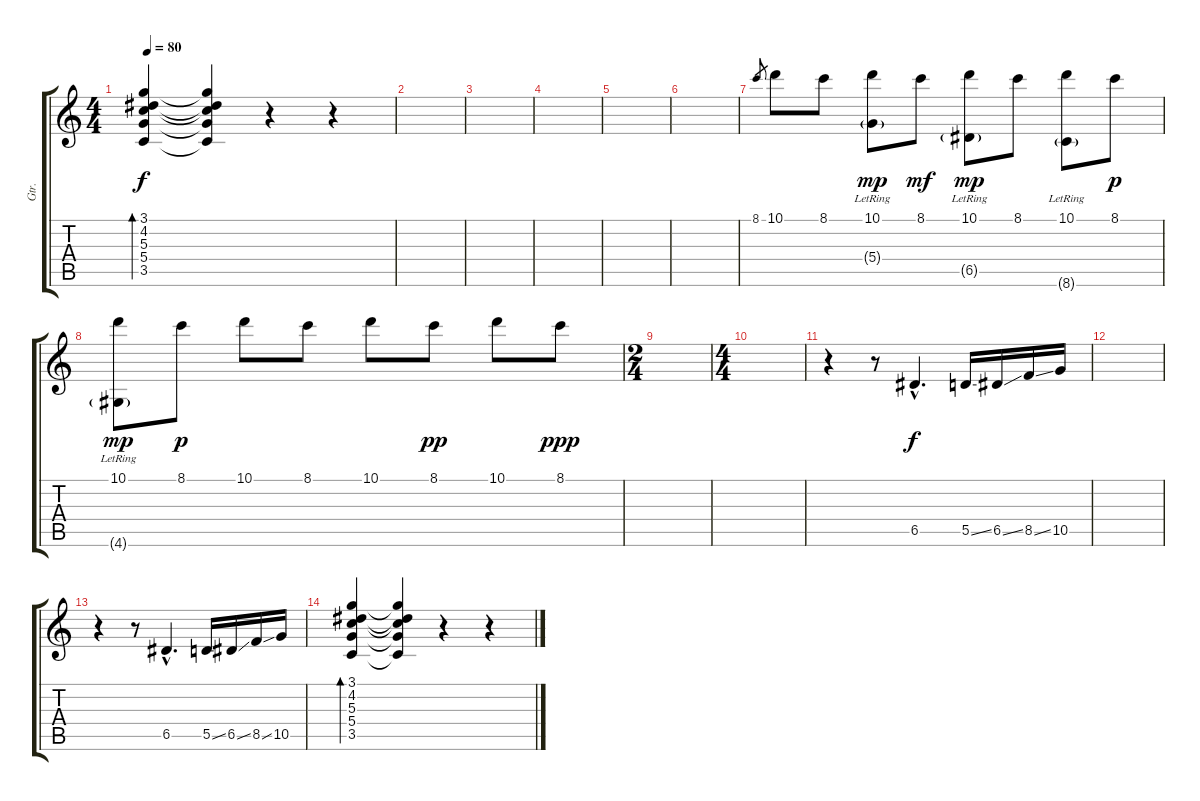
\track ("Gtr." "Gtr.") {instrument acousticguitarnylon}
\staff {score tabs}
\tuning (E4 B3 G3 D3 A2 E2) {hide}
\ts (4 4)
\tempo 80
\clef g2
\ks c
(3.1 4.2 5.3 5.4 3.5).4{bd 240 dy f} (3.1{t} 4.2{t} 5.3{t} 5.4{t} 3.5{t}).4 r.4 r.4 |
|
|
|
|
|
8.1.8{gr} 10.1.8 8.1.8 (10.1 5.4{g lr}).8{dy mp} 8.1.8{dy mf} (10.1 6.5{g lr}).8{dy mp} 8.1.8 (10.1 8.6{g lr}).8 8.1.8{dy p} |
(10.1 4.6{g lr}).8{dy mp} 8.1.8{dy p} 10.1.8 8.1.8 10.1.8 8.1.8{dy pp} 10.1.8 8.1.8{dy ppp} |
\ts (2 4)
|
\ts (4 4)
|
r.4 r.8 6.5{hac}.4{d dy f} 5.5{ss}.16 6.5{ss}.16 8.5{ss}.16 10.5.16 |
|
r.4 r.8 6.5{hac}.4{d} 5.5{ss}.16 6.5{ss}.16 8.5{ss}.16 10.5.16 |
(3.1 4.2 5.3 5.4 3.5).4{bd 240} (3.1{t} 4.2{t} 5.3{t} 5.4{t} 3.5{t}).4 r.4 r.4
